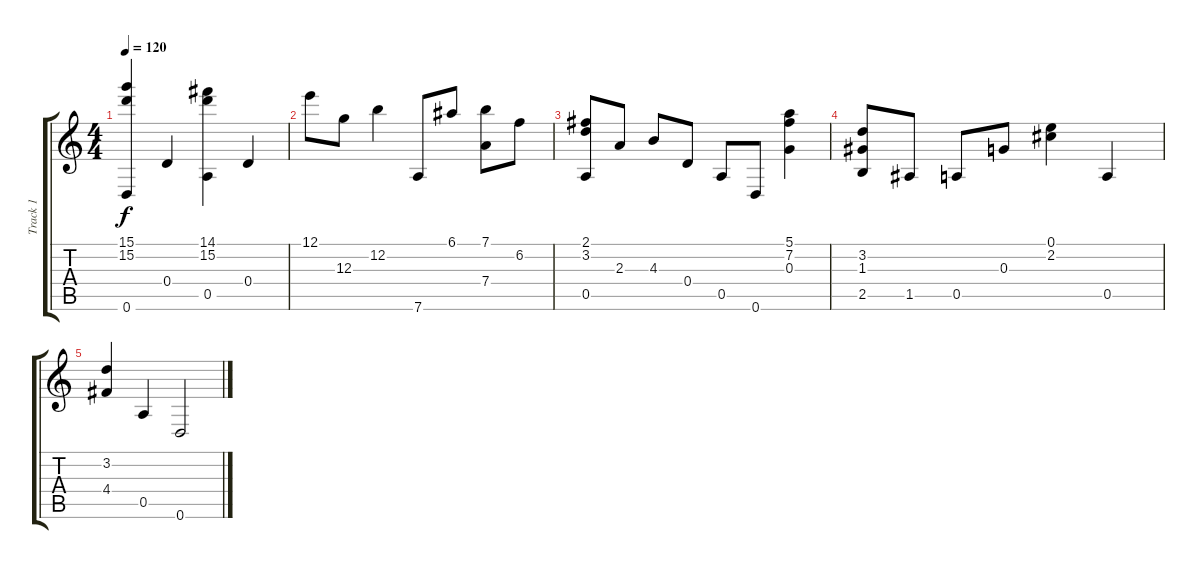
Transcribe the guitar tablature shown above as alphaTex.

\track ("Track 1" "Track 1") {instrument acousticguitarsteel}
\staff {score tabs}
\tuning (E4 B3 G3 D3 A2 D2) {hide}
\ts (4 4)
\tempo 120
\clef g2
\ks c
(15.1 15.2 0.6).4{dy f} 0.4.4 (14.1 15.2 0.5).4 0.4.4 |
12.1.8 12.3.8 12.2.4 7.6.8 6.1.8 (7.1 7.4).8 6.2.8 |
(2.1 3.2 0.5).8 2.3.8 4.3.8 0.4.8 0.5.8 0.6.8 (5.1 7.2 0.3).4 |
(3.2 1.3 2.5).8 1.5.8 0.5.8 0.3.8 (0.1 2.2).4 0.5.4 |
(3.2 4.4).4 0.5.4 0.6.2
